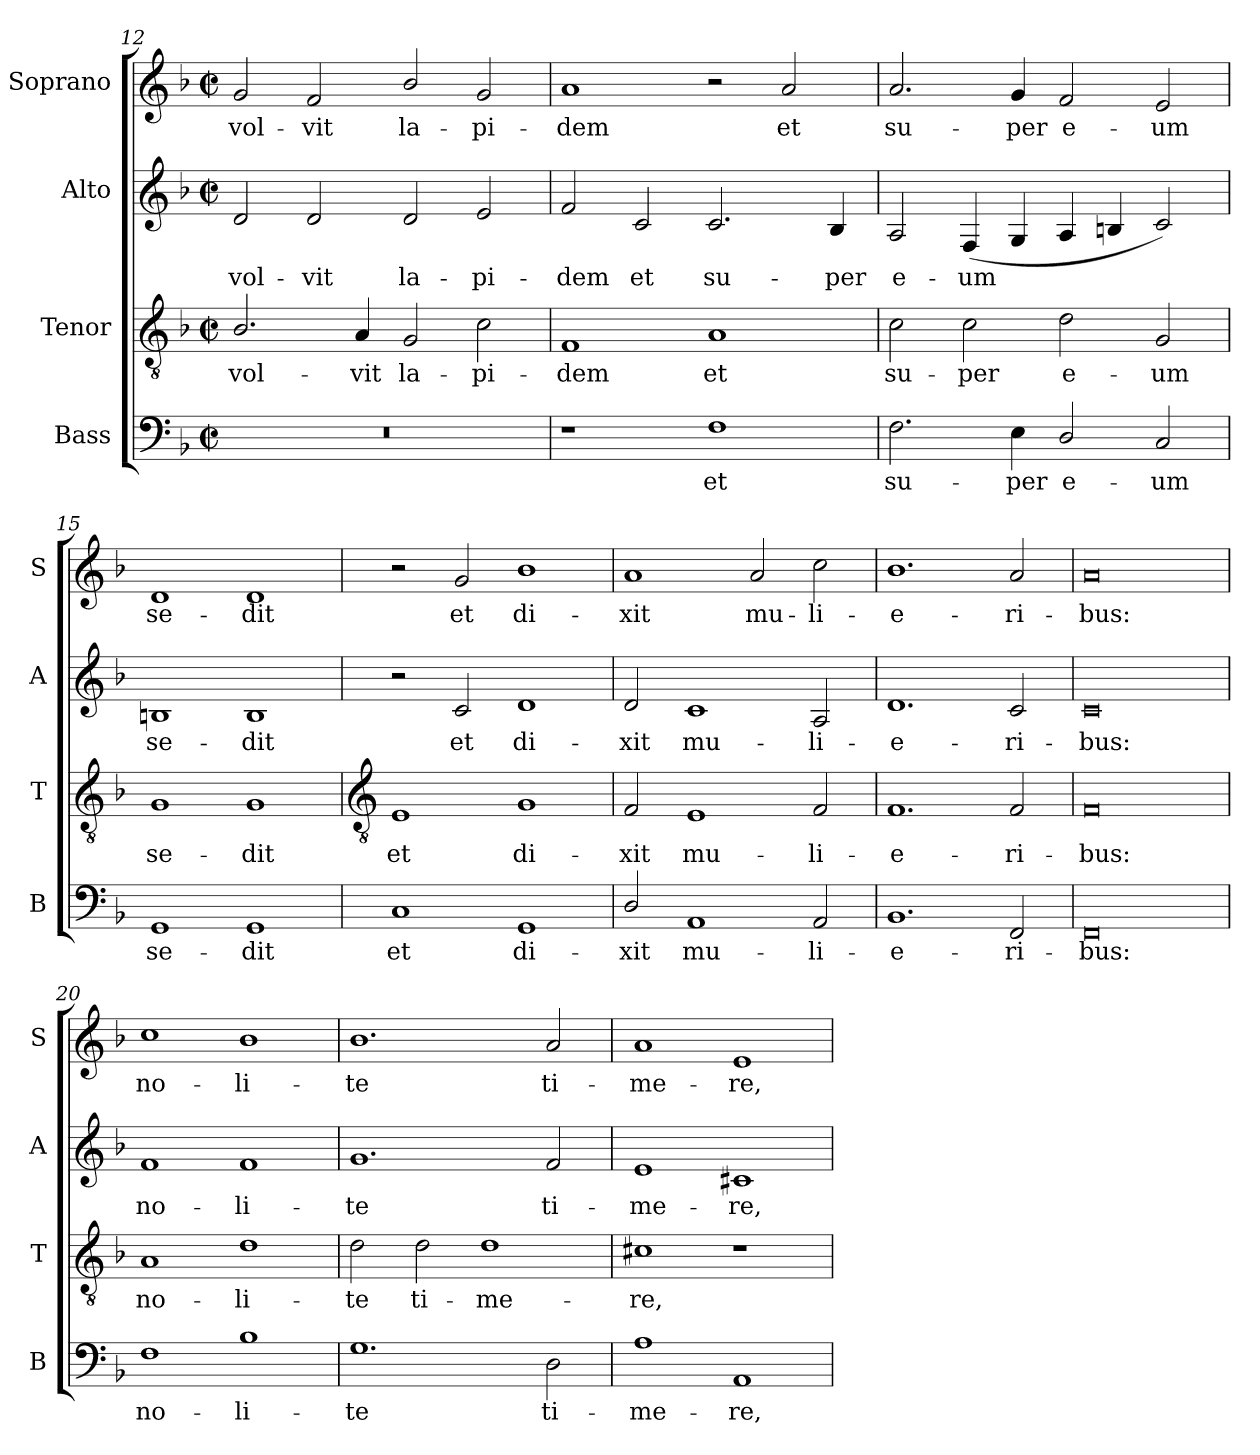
**kern	**text	**kern	**text	**kern	**text	**kern	**text
*part4	*part4	*part3	*part3	*part2	*part2	*part1	*part1
*staff4	*staff4	*staff3	*staff3	*staff2	*staff2	*staff1	*staff1
*I"Bass	*	*I"Tenor	*	*I"Alto	*	*I"Soprano	*
*I'B	*	*I'T	*	*I'A	*	*I'S	*
*clefF4	*	*clefGv2	*	*clefG2	*	*clefG2	*
*k[b-]	*	*k[b-]	*	*k[b-]	*	*k[b-]	*
*F:	*	*F:	*	*F:	*	*F:	*
*M4/2	*	*M4/2	*	*M4/2	*	*M4/2	*
*met(c|)	*	*met(c|)	*	*met(c|)	*	*met(c|)	*
=12	=12	=12	=12	=12	=12	=12	=12
!	!	!	!LO:LY:b	!	!LO:LY:b	!	!LO:LY:b
0r	.	2.B-/	-vol-	2d	-vol-	2g	-vol-
!	!	!	!	!	!LO:LY:b	!	!LO:LY:b
.	.	.	.	2d	-vit	2f	-vit
!	!	!	!LO:LY:b	!	!	!	!
.	.	4A	-vit	.	.	.	.
!	!	!	!LO:LY:b	!	!LO:LY:b	!	!LO:LY:b
.	.	2G	la-	2d	la-	2b-/	la-
!	!	!	!LO:LY:b	!	!LO:LY:b	!	!LO:LY:b
.	.	2c	-pi-	2e	-pi-	2g	-pi-
=13	=13	=13	=13	=13	=13	=13	=13
!	!	!	!LO:LY:b	!	!LO:LY:b	!	!LO:LY:b
1r	.	1F	-dem	2f	-dem	1a	-dem
!	!	!	!	!	!LO:LY:b	!	!
.	.	.	.	2c	et	.	.
!	!LO:LY:b	!	!LO:LY:b	!	!LO:LY:b	!	!
1F	et	1A	et	2.c	su-	2r	.
!	!	!	!	!	!	!	!LO:LY:b
.	.	.	.	.	.	2a	et
!	!	!	!	!	!LO:LY:b	!	!
.	.	.	.	4B-	-per	.	.
=14	=14	=14	=14	=14	=14	=14	=14
!	!LO:LY:b	!	!LO:LY:b	!	!LO:LY:b	!	!LO:LY:b
2.F	su-	2c	su-	2A	e-	2.a	su-
!	!	!	!LO:LY:b	!	!LO:LY:b	!	!
.	.	2c	-per	(<4F	-um	.	.
!	!LO:LY:b	!	!	!	!	!	!LO:LY:b
4E	-per	.	.	4G	.	4g	-per
!	!LO:LY:b	!	!LO:LY:b	!	!	!	!LO:LY:b
2D/	e-	2d	e-	4A	.	2f	e-
.	.	.	.	4Bn	.	.	.
!	!LO:LY:b	!	!LO:LY:b	!	!	!	!LO:LY:b
2C	-um	2G	-um	2c)	.	2e	-um
=15	=15	=15	=15	=15	=15	=15	=15
!	!LO:LY:b	!	!LO:LY:b	!	!LO:LY:b	!	!LO:LY:b
1GG	se-	1G	se-	1Bn	se-	1d	se-
!	!LO:LY:b	!	!LO:LY:b	!	!LO:LY:b	!	!LO:LY:b
1GG	-dit	1G	-dit	1B	-dit	1d	-dit
!!LO:LB:g=z
=16	=16	=16	=16	=16	=16	=16	=16
*	*	*clefGv2	*	*	*	*	*
!	!LO:LY:b	!	!LO:LY:b	!	!	!	!
1C	et	1E	et	2r	.	2r	.
!	!	!	!	!	!LO:LY:b	!	!LO:LY:b
.	.	.	.	2c	et	2g	et
!	!LO:LY:b	!	!LO:LY:b	!	!LO:LY:b	!	!LO:LY:b
1GG	di-	1G	di-	1d	di-	1b-	di-
=17	=17	=17	=17	=17	=17	=17	=17
!	!LO:LY:b	!	!LO:LY:b	!	!LO:LY:b	!	!LO:LY:b
2D/	-xit	2F	-xit	2d	-xit	1a	-xit
!	!LO:LY:b	!	!LO:LY:b	!	!LO:LY:b	!	!
1AA	mu-	1E	mu-	1c	mu-	.	.
!	!	!	!	!	!	!	!LO:LY:b
.	.	.	.	.	.	2a	mu-
!	!LO:LY:b	!	!LO:LY:b	!	!LO:LY:b	!	!LO:LY:b
2AA	-li-	2F	-li-	2A	-li-	2cc	-li-
=18	=18	=18	=18	=18	=18	=18	=18
!	!LO:LY:b	!	!LO:LY:b	!	!LO:LY:b	!	!LO:LY:b
1.BB-	-e-	1.F	-e-	1.d	-e-	1.b-	-e-
!	!LO:LY:b	!	!LO:LY:b	!	!LO:LY:b	!	!LO:LY:b
2FF	-ri-	2F	-ri-	2c	-ri-	2a	-ri-
=19	=19	=19	=19	=19	=19	=19	=19
!	!LO:LY:b	!	!LO:LY:b	!	!LO:LY:b	!	!LO:LY:b
0FF	-bus:	0F	-bus:	0c	-bus:	0a	-bus:
=20	=20	=20	=20	=20	=20	=20	=20
!	!LO:LY:b	!	!LO:LY:b	!	!LO:LY:b	!	!LO:LY:b
1F	no-	1A	no-	1f	no-	1cc	no-
!	!LO:LY:b	!	!LO:LY:b	!	!LO:LY:b	!	!LO:LY:b
1B-	-li-	1d	-li-	1f	-li-	1b-	-li-
=21	=21	=21	=21	=21	=21	=21	=21
!	!LO:LY:b	!	!LO:LY:b	!	!LO:LY:b	!	!LO:LY:b
1.G	-te	2d	-te	1.g	-te	1.b-	-te
!	!	!	!LO:LY:b	!	!	!	!
.	.	2d	ti-	.	.	.	.
!	!	!	!LO:LY:b	!	!	!	!
.	.	1d	-me-	.	.	.	.
!	!LO:LY:b	!	!	!	!LO:LY:b	!	!LO:LY:b
2D	ti-	.	.	2f	ti-	2a	ti-
=22	=22	=22	=22	=22	=22	=22	=22
!	!LO:LY:b	!	!LO:LY:b	!	!LO:LY:b	!	!LO:LY:b
1A	-me-	1c#X	-re,	1e	-me-	1a	-me-
!	!LO:LY:b	!	!	!	!LO:LY:b	!	!LO:LY:b
1AA	-re,	1r	.	1c#X	-re,	1e	-re,
=	=	=	=	=	=	=	=
*-	*-	*-	*-	*-	*-	*-	*-
